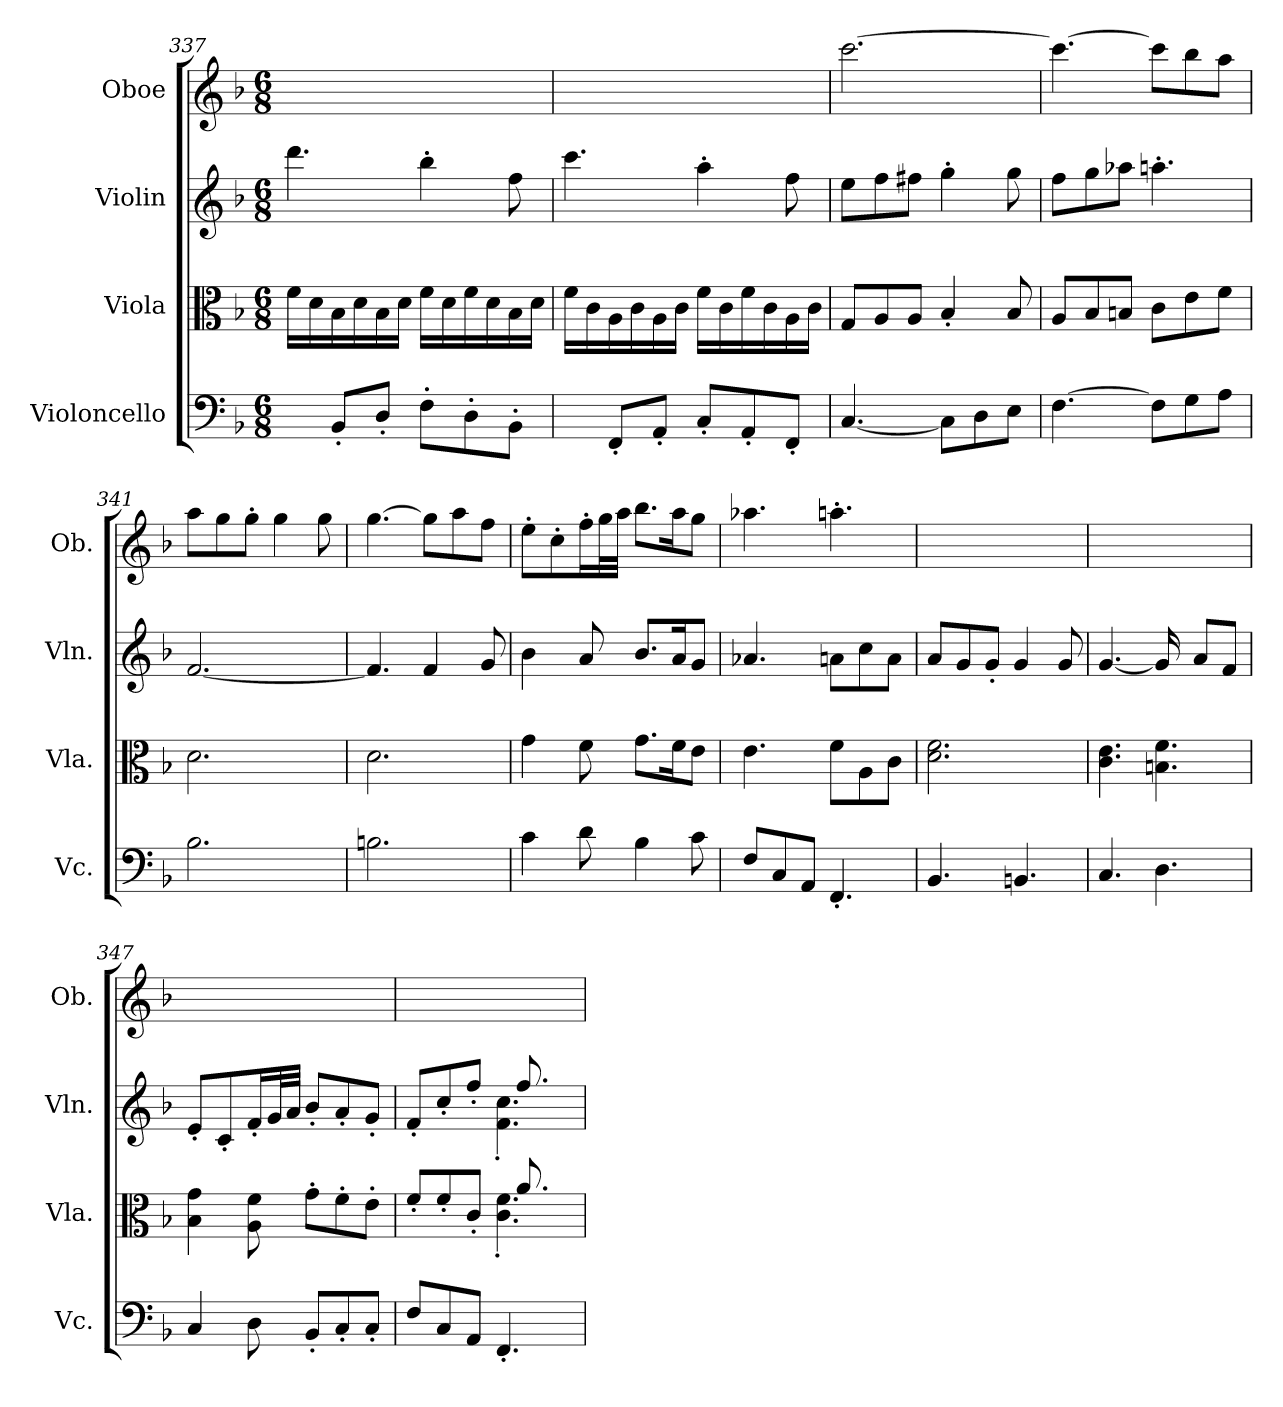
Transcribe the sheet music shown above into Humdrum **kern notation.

**kern	**kern	**kern	**kern
*part4	*part3	*part2	*part1
*staff4	*staff3	*staff2	*staff1
*I"Violoncello	*I"Viola	*I"Violin	*I"Oboe
*I'Vc.	*I'Vla.	*I'Vln.	*I'Ob.
*clefF4	*clefC3	*clefG2	*clefG2
*k[b-]	*k[b-]	*k[b-]	*k[b-]
*M6/8	*M6/8	*M6/8	*M6/8
=337	=337	=337	=337
8ryy	16f\LL	4.ddd\	2.ryy
.	16d\	.	.
8BB-'/L	16B-\	.	.
.	16d\	.	.
8D'/J	16B-\	.	.
.	16d\JJ	.	.
8F'\L	16f\LL	4bb-'\	.
.	16d\	.	.
8D'\	16f\	.	.
.	16d\	.	.
8BB-'\J	16B-\	8ff\	.
.	16d\JJ	.	.
=338	=338	=338	=338
8ryy	16f\LL	4.ccc\	2.ryy
.	16c\	.	.
8FF'/L	16A\	.	.
.	16c\	.	.
8AA'/J	16A\	.	.
.	16c\JJ	.	.
8C'/L	16f\LL	4aa'\	.
.	16c\	.	.
8AA'/	16f\	.	.
.	16c\	.	.
8FF'/J	16A\	8ff\	.
.	16c\JJ	.	.
=339	=339	=339	=339
[4.C/	8G/L	8ee\L	[2.ccc\
.	8A/	8ff\	.
.	8A/J	8ff#X\J	.
8C\L]	4B-'/	4gg'\	.
8D\	.	.	.
8E\J	8B-/	8gg\	.
!!LO:LB:g=z
=340	=340	=340	=340
[4.F\	8A/L	8ff\L	4.ccc\_
.	8B-/	8gg\	.
.	8Bn/J	8aa-X\J	.
8F\L]	8c\L	4.aan'\	8ccc\L]
8G\	8e\	.	8bb-\
8A\J	8f\J	.	8aa\J
=341	=341	=341	=341
2.B-\	2.d\	[2.f/	8aa\L
.	.	.	8gg\
.	.	.	8gg'\J
.	.	.	4gg\
.	.	.	8gg\
=342	=342	=342	=342
2.Bn\	2.d\	4.f/]	[4.gg\
.	.	4f/	8gg\L]
.	.	.	8aa\
.	.	8g/	8ff\J
=343	=343	=343	=343
4c\	4g\	4b-\	8ee'\L
.	.	.	8cc'\
8d\	8f\	8a/	16ff'\L
.	.	.	32gg\L
.	.	.	32aa\JJJ
4B-\	8.g\L	8.b-/L	8.bb-\L
.	16f\K	16a/K	16aa\K
8c\	8e\J	8g/J	8gg\J
=344	=344	=344	=344
8F/L	4.e\	4.a-X/	4.aa-X\
8C/	.	.	.
8AA/J	.	.	.
4.FF'/	8f\L	8an\L	4.aan'\
.	8A\	8cc\	.
.	8c\J	8a\J	.
=345	=345	=345	=345
4.BB-/	2.d\ 2.f\	8a/L	2.ryy
.	.	8g/	.
.	.	8g'/J	.
4.BBn/	.	4g/	.
.	.	8g/	.
!!LO:PB:g=z
=346	=346	=346	=346
4.C/	4.c\ 4.e\	[4.g/	2.ryy
4.D\	4.Bn\ 4.f\	16g/]	.
.	.	16ryy	.
.	.	8a/L	.
.	.	8f/J	.
=347	=347	=347	=347
4C/	4B-\ 4g\	8e'/L	2.ryy
.	.	8c'/	.
8D\	8A\ 8f\	16f'/L	.
.	.	32g/L	.
.	.	32a/JJJ	.
8BB-'/L	8g'\L	8b-'/L	.
8C'/	8f'\	8a'/	.
8C'/J	8e'\J	8g'/J	.
=348	=348	=348	=348
*	*^	*^	*
8F/L	8f'/L	4.ryy	8f'/L	4.ryy	2.ryy
8C/	8f'/	.	8cc'/	.	.
8AA/J	8c'/J	.	8ff'/J	.	.
4.FF'/	16ryy	4.c\' 4.f\'	16ryy	4.f\' 4.cc\'	.
.	8.a/	.	8.ff/	.	.
.	8ryy	.	8ryy	.	.
*	*v	*v	*	*	*
*	*	*v	*v	*
=	=	=	=
*-	*-	*-	*-
